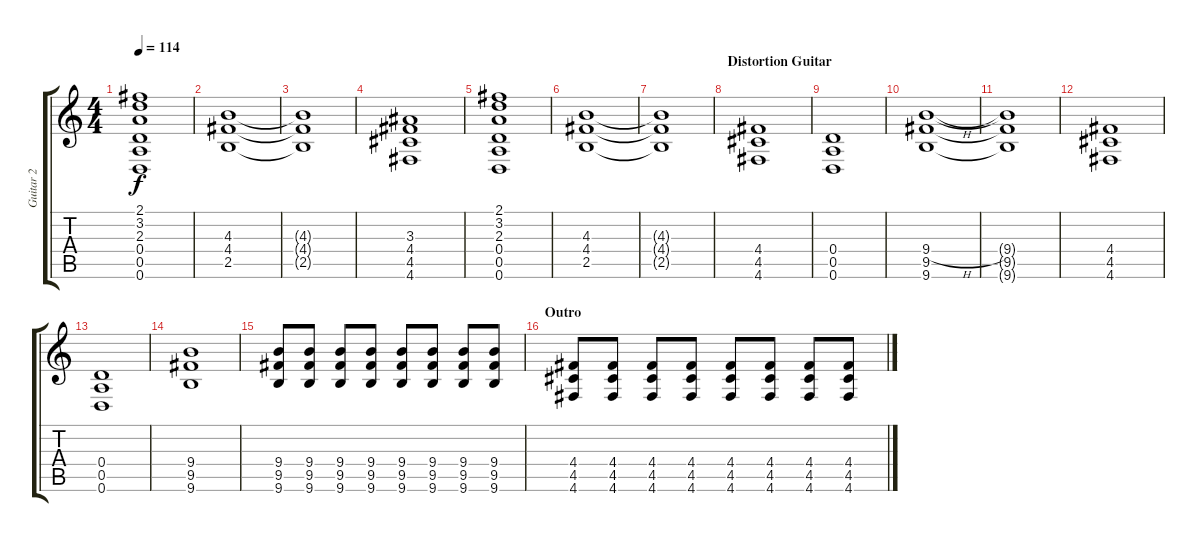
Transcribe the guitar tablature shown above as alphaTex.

\track ("Guitar 2" "Guitar 2") {instrument distortionguitar}
\staff {score tabs}
\tuning (E4 B3 G3 D3 A2 D2) {hide}
\ts (4 4)
\tempo 114
\clef g2
\ks c
(2.1 3.2 2.3 0.4 0.5 0.6).1{dy f} |
(4.3 4.4 2.5).1 |
(4.3{t} 4.4{t} 2.5{t}).1 |
(3.3 4.4 4.5 4.6).1 |
(2.1 3.2 2.3 0.4 0.5 0.6).1 |
(4.3 4.4 2.5).1 |
(4.3{t} 4.4{t} 2.5{t}).1 |
\section ("" "Distortion Guitar")
(4.4 4.5 4.6).1{volume 14 instrument distortionguitar} |
(0.4 0.5 0.6).1 |
(9.4{h} 9.5 9.6).1 |
(9.4{t} 9.5{t} 9.6{t}).1 |
(4.4 4.5 4.6).1 |
(0.4 0.5 0.6).1 |
(9.4 9.5 9.6).1 |
(9.4 9.5 9.6).8 (9.4 9.5 9.6).8 (9.4 9.5 9.6).8 (9.4 9.5 9.6).8 (9.4 9.5 9.6).8 (9.4 9.5 9.6).8 (9.4 9.5 9.6).8 (9.4 9.5 9.6).8 |
\section ("" "Outro")
(4.4 4.5 4.6).8 (4.4 4.5 4.6).8 (4.4 4.5 4.6).8 (4.4 4.5 4.6).8 (4.4 4.5 4.6).8 (4.4 4.5 4.6).8 (4.4 4.5 4.6).8 (4.4 4.5 4.6).8
